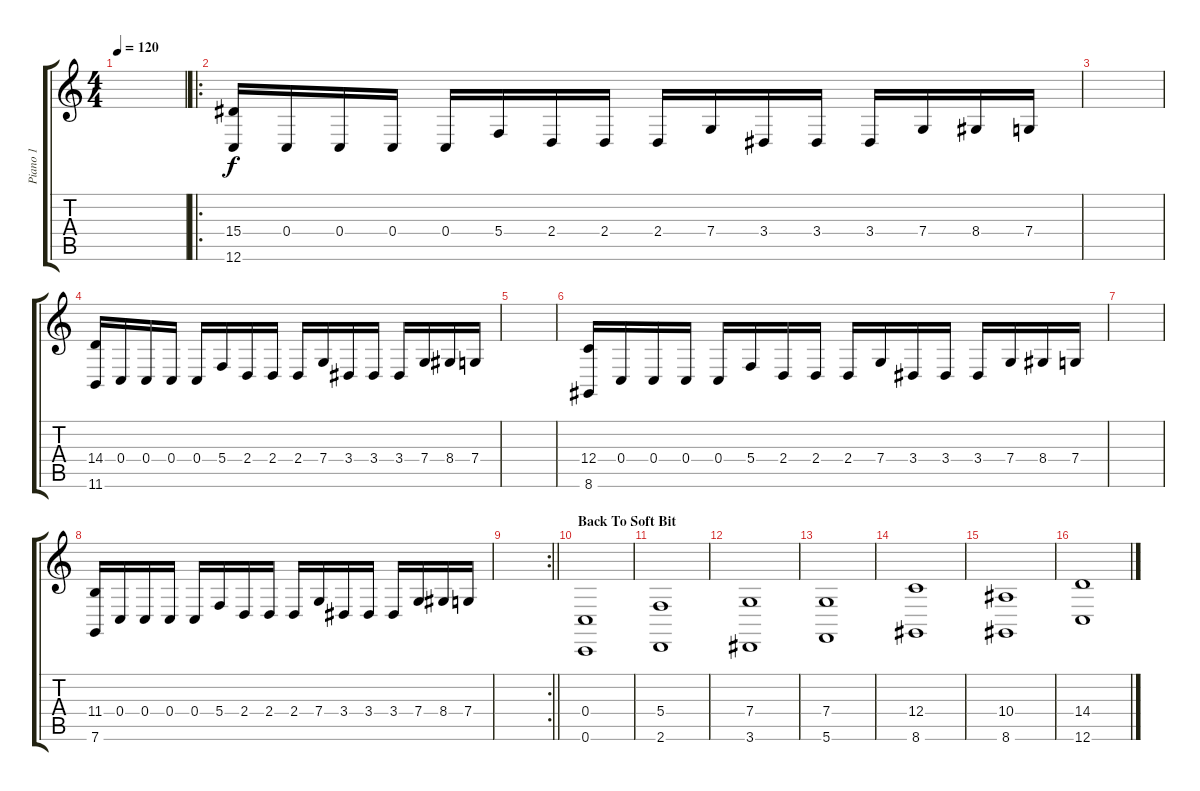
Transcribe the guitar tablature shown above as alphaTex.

\track ("Piano 1" "Piano 1") {instrument acousticgrandpiano}
\staff {score tabs}
\tuning (D4 A3 F3 C3 G2 C2) {hide}
\ts (4 4)
\tempo 120
\clef g2
\ks c
|
\ro
(15.4 12.6).16 0.4.16 0.4.16 0.4.16 0.4.16 5.4.16 2.4.16 2.4.16 2.4.16 7.4.16 3.4.16 3.4.16 3.4.16 7.4.16 8.4.16 7.4.16 |
|
(14.4 11.6).16 0.4.16 0.4.16 0.4.16 0.4.16 5.4.16 2.4.16 2.4.16 2.4.16 7.4.16 3.4.16 3.4.16 3.4.16 7.4.16 8.4.16 7.4.16 |
|
(12.4 8.6).16 0.4.16 0.4.16 0.4.16 0.4.16 5.4.16 2.4.16 2.4.16 2.4.16 7.4.16 3.4.16 3.4.16 3.4.16 7.4.16 8.4.16 7.4.16 |
|
(11.4 7.6).16 0.4.16 0.4.16 0.4.16 0.4.16 5.4.16 2.4.16 2.4.16 2.4.16 7.4.16 3.4.16 3.4.16 3.4.16 7.4.16 8.4.16 7.4.16 |
\rc 2
\barLineRight lightlight
|
\section ("" "Back To Soft Bit")
(0.4 0.6).1 |
(5.4 2.6).1 |
(7.4 3.6).1 |
(7.4 5.6).1 |
(12.4 8.6).1 |
(10.4 8.6).1 |
(14.4 12.6).1
